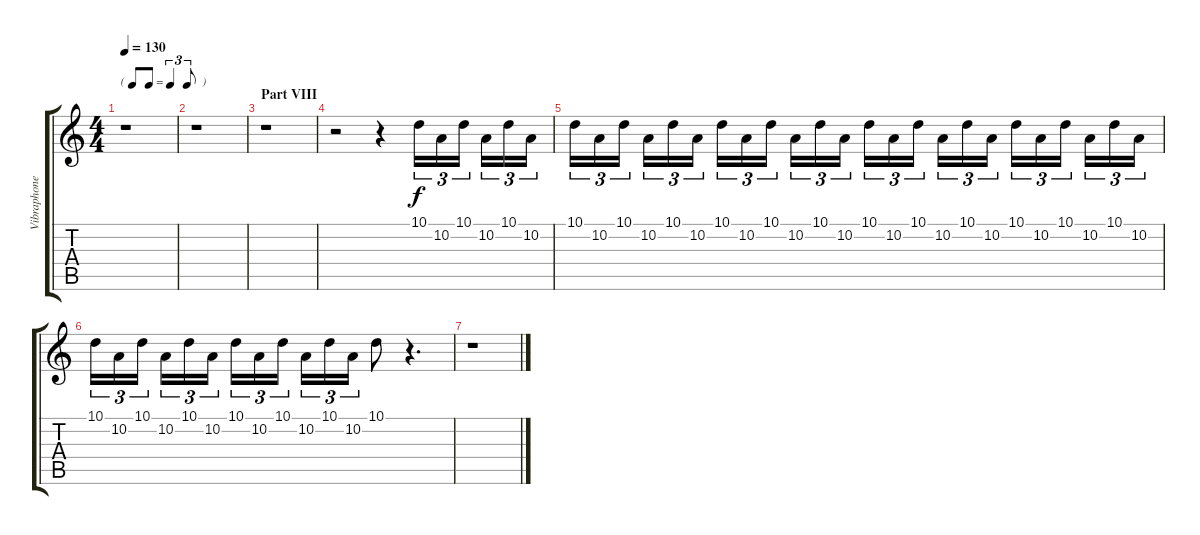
\track ("Vibraphone" "Vibraphone") {instrument vibraphone}
\staff {score tabs}
\tuning (E4 B3 G3 D3 A2 E2) {hide}
\ts (4 4)
\tf triplet8th
\tempo 130
\clef g2
\ks c
r.1{dy f} |
r.1 |
\section ("" "Part VIII")
r.1 |
r.2 r.4 10.1.16{tu (3 2)} 10.2.16{tu (3 2)} 10.1.16{tu (3 2)} 10.2.16{tu (3 2)} 10.1.16{tu (3 2)} 10.2.16{tu (3 2)} |
10.1.16{tu (3 2)} 10.2.16{tu (3 2)} 10.1.16{tu (3 2)} 10.2.16{tu (3 2)} 10.1.16{tu (3 2)} 10.2.16{tu (3 2)} 10.1.16{tu (3 2)} 10.2.16{tu (3 2)} 10.1.16{tu (3 2)} 10.2.16{tu (3 2)} 10.1.16{tu (3 2)} 10.2.16{tu (3 2)} 10.1.16{tu (3 2)} 10.2.16{tu (3 2)} 10.1.16{tu (3 2)} 10.2.16{tu (3 2)} 10.1.16{tu (3 2)} 10.2.16{tu (3 2)} 10.1.16{tu (3 2)} 10.2.16{tu (3 2)} 10.1.16{tu (3 2)} 10.2.16{tu (3 2)} 10.1.16{tu (3 2)} 10.2.16{tu (3 2)} |
10.1.16{tu (3 2)} 10.2.16{tu (3 2)} 10.1.16{tu (3 2)} 10.2.16{tu (3 2)} 10.1.16{tu (3 2)} 10.2.16{tu (3 2)} 10.1.16{tu (3 2)} 10.2.16{tu (3 2)} 10.1.16{tu (3 2)} 10.2.16{tu (3 2)} 10.1.16{tu (3 2)} 10.2.16{tu (3 2)} 10.1.8 r.4{d} |
r.1
